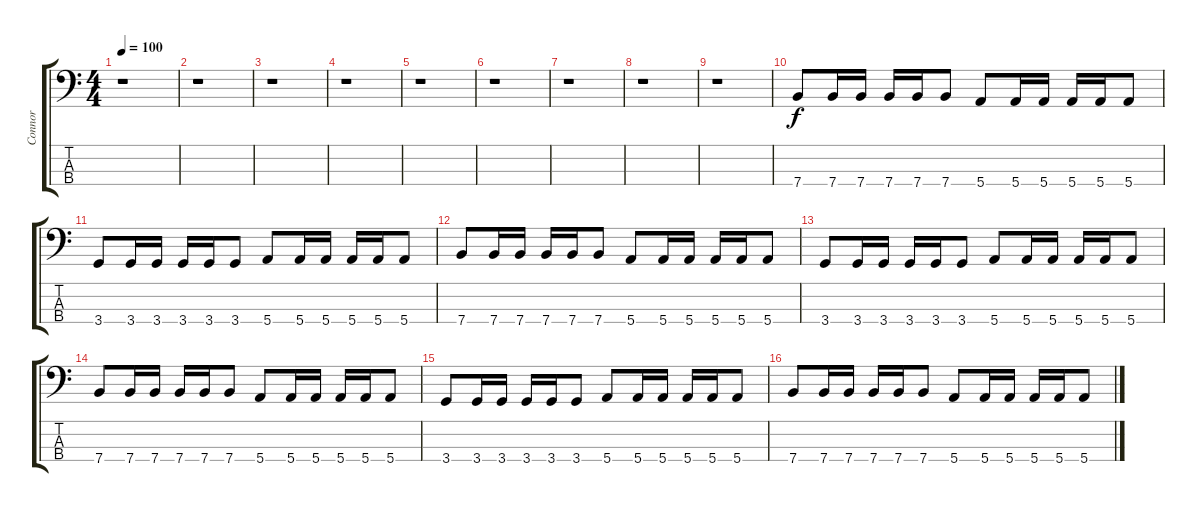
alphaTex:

\track ("Connor" "Connor") {instrument electricbasspick}
\staff {score tabs}
\tuning (G2 D2 A1 E1) {hide}
\ts (4 4)
\tempo 100
\clef f4
\ks c
r.1{dy f instrument electricbasspick} |
r.1 |
r.1 |
r.1 |
r.1 |
r.1 |
r.1 |
r.1 |
r.1 |
7.4.8 7.4.16 7.4.16 7.4.16 7.4.16 7.4.8 5.4.8 5.4.16 5.4.16 5.4.16 5.4.16 5.4.8 |
3.4.8 3.4.16 3.4.16 3.4.16 3.4.16 3.4.8 5.4.8 5.4.16 5.4.16 5.4.16 5.4.16 5.4.8 |
7.4.8 7.4.16 7.4.16 7.4.16 7.4.16 7.4.8 5.4.8 5.4.16 5.4.16 5.4.16 5.4.16 5.4.8 |
3.4.8 3.4.16 3.4.16 3.4.16 3.4.16 3.4.8 5.4.8 5.4.16 5.4.16 5.4.16 5.4.16 5.4.8 |
7.4.8 7.4.16 7.4.16 7.4.16 7.4.16 7.4.8 5.4.8 5.4.16 5.4.16 5.4.16 5.4.16 5.4.8 |
3.4.8 3.4.16 3.4.16 3.4.16 3.4.16 3.4.8 5.4.8 5.4.16 5.4.16 5.4.16 5.4.16 5.4.8 |
7.4.8 7.4.16 7.4.16 7.4.16 7.4.16 7.4.8 5.4.8 5.4.16 5.4.16 5.4.16 5.4.16 5.4.8
